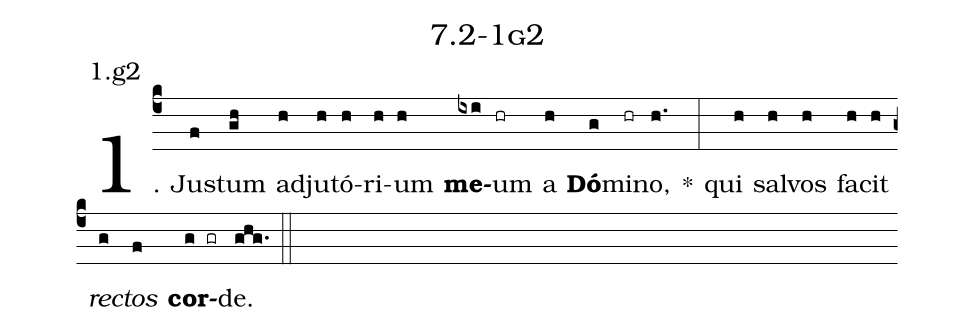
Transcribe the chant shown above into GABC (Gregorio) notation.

name: 7.2-1g2;
annotation: 1.g2;
%%
(c4)1. Jus(f)tum(gh) ad(h)ju(h)tó(h)ri(h)um(h) <b>me</b>(ixi)um(hr) a(h) <b>Dó</b>(g)mi(hr)no,(h.) *(:) qui(h) sal(h)vos(h) fa(h)cit(h) <i>rec</i>(g)<i>tos</i>(f) <b>cor</b>(g gr)de.(ghg.) (::)
